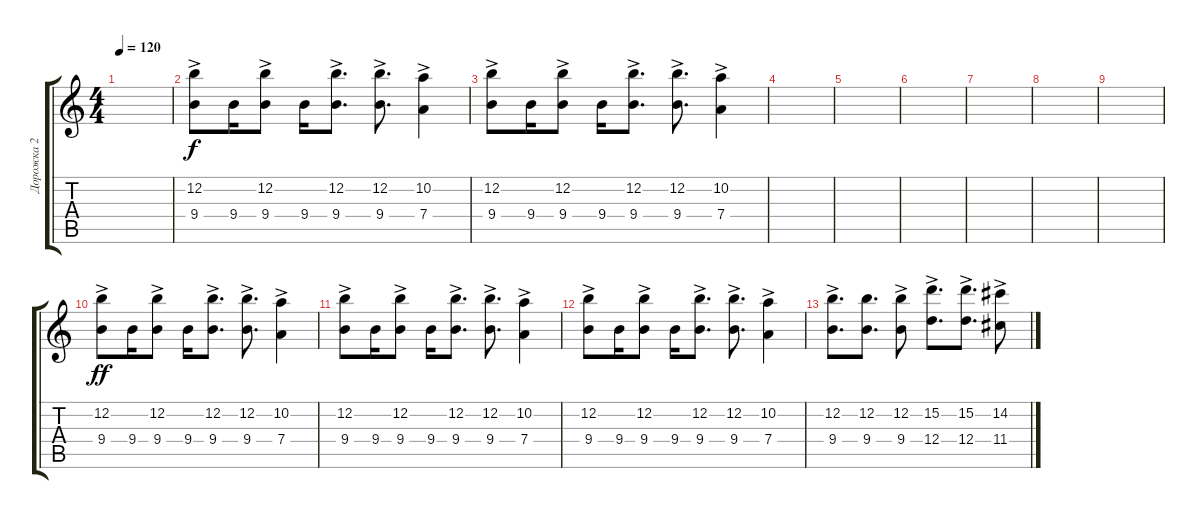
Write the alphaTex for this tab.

\track ("Дорожка 2" "Дорожка 2") {instrument acousticguitarsteel}
\staff {score tabs}
\tuning (E4 B3 G3 D3 A2 E2) {hide}
\ts (4 4)
\tempo 120
\clef g2
\ks c
|
(12.2{ac} 9.4).8 9.4.16 (12.2{ac} 9.4).8 9.4.16 (12.2{ac} 9.4).8{d} (12.2{ac} 9.4).8{d} (10.2{ac} 7.4).4 |
(12.2{ac} 9.4).8 9.4.16 (12.2{ac} 9.4).8 9.4.16 (12.2{ac} 9.4).8{d} (12.2{ac} 9.4).8{d} (10.2{ac} 7.4).4 |
|
|
|
|
|
|
(12.2{ac} 9.4).8{dy ff} 9.4.16 (12.2{ac} 9.4).8 9.4.16 (12.2{ac} 9.4).8{d} (12.2{ac} 9.4).8{d} (10.2{ac} 7.4).4 |
(12.2{ac} 9.4).8 9.4.16 (12.2{ac} 9.4).8 9.4.16 (12.2{ac} 9.4).8{d} (12.2{ac} 9.4).8{d} (10.2{ac} 7.4).4 |
(12.2{ac} 9.4).8 9.4.16 (12.2{ac} 9.4).8 9.4.16 (12.2{ac} 9.4).8{d} (12.2{ac} 9.4).8{d} (10.2{ac} 7.4).4 |
(12.2{ac} 9.4).8{d} (12.2 9.4).8{d} (12.2{ac} 9.4).8 (15.2{ac} 12.4).8{d} (15.2{ac} 12.4).8{d} (14.2{ac} 11.4).8
